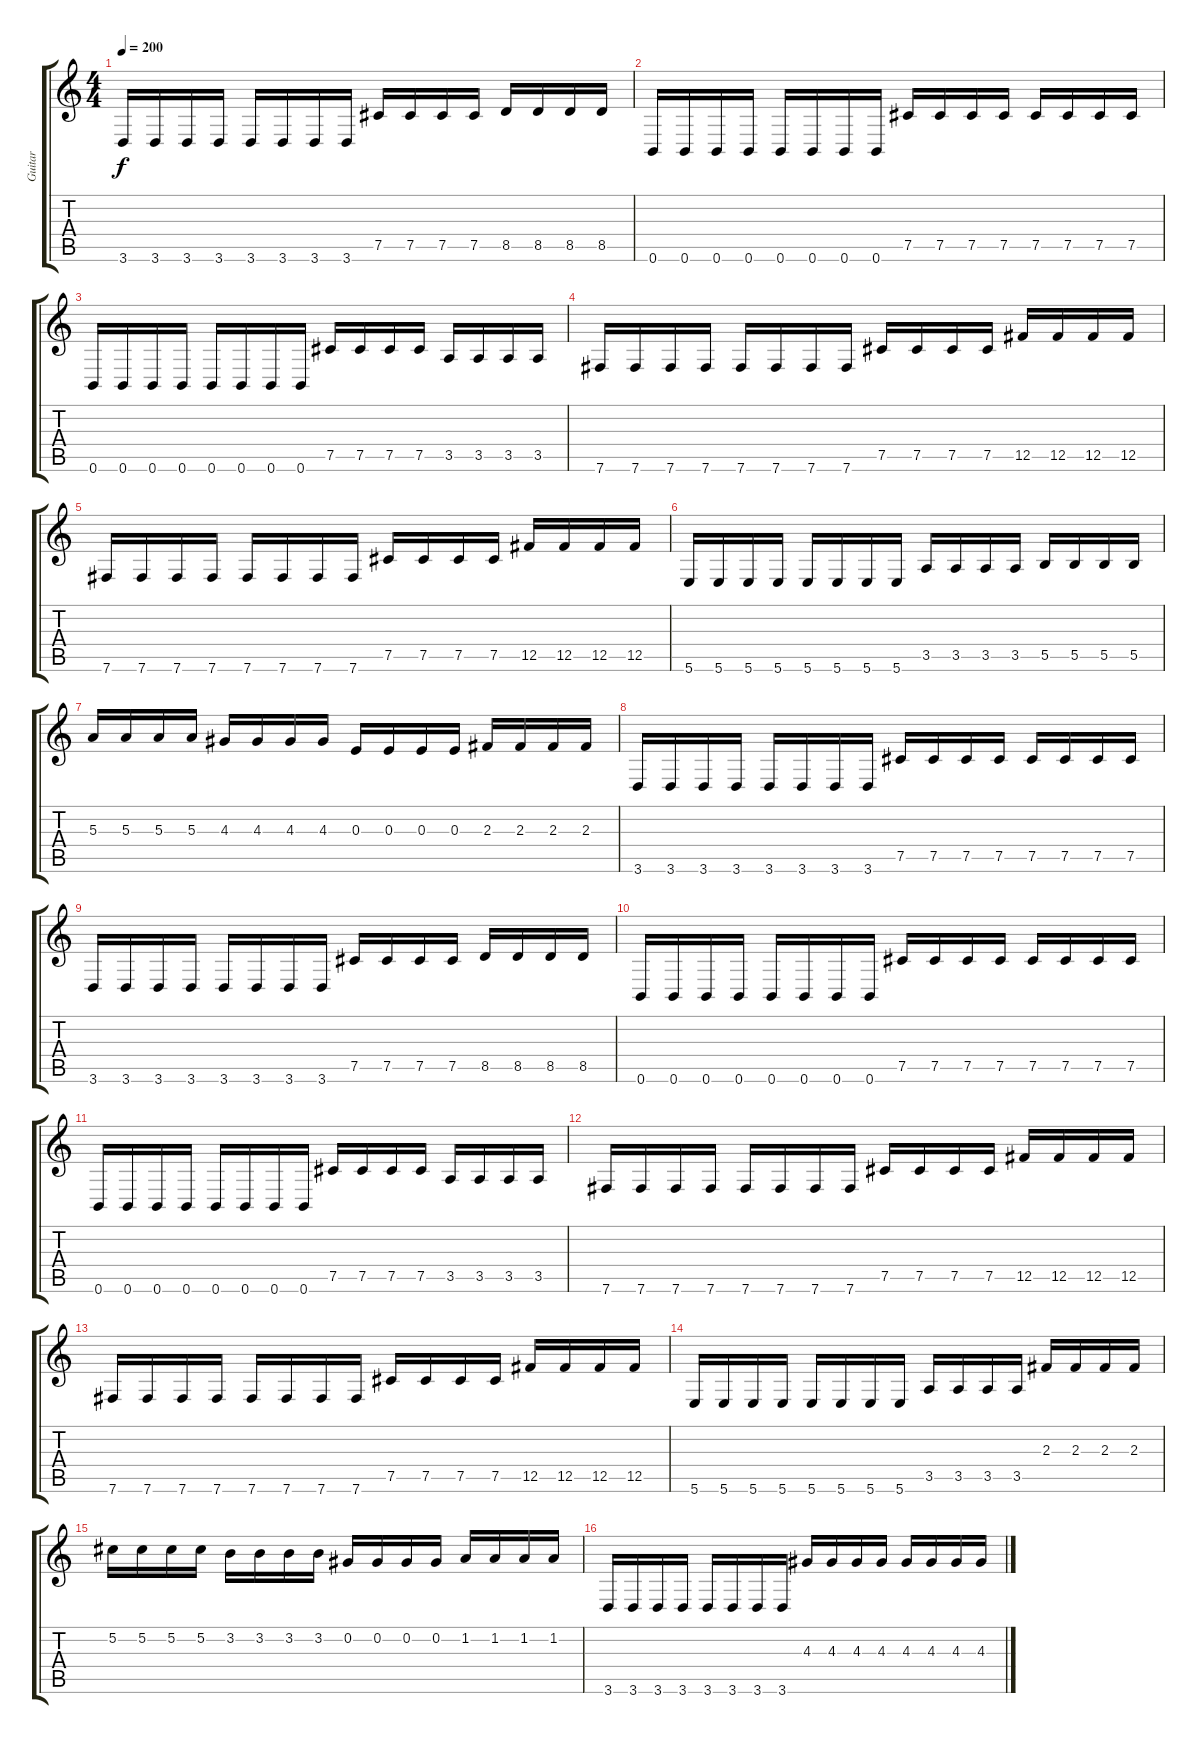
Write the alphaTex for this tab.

\track ("Guitar" "Guitar") {instrument distortionguitar}
\staff {score tabs}
\tuning (Db4 Ab3 E3 B2 Gb2 B1) {hide}
\ts (4 4)
\tempo 200
\clef g2
\ks c
3.6.16{dy f} 3.6.16 3.6.16 3.6.16 3.6.16 3.6.16 3.6.16 3.6.16 7.5.16 7.5.16 7.5.16 7.5.16 8.5.16 8.5.16 8.5.16 8.5.16 |
0.6.16 0.6.16 0.6.16 0.6.16 0.6.16 0.6.16 0.6.16 0.6.16 7.5.16 7.5.16 7.5.16 7.5.16 7.5.16 7.5.16 7.5.16 7.5.16 |
0.6.16 0.6.16 0.6.16 0.6.16 0.6.16 0.6.16 0.6.16 0.6.16 7.5.16 7.5.16 7.5.16 7.5.16 3.5.16 3.5.16 3.5.16 3.5.16 |
7.6.16 7.6.16 7.6.16 7.6.16 7.6.16 7.6.16 7.6.16 7.6.16 7.5.16 7.5.16 7.5.16 7.5.16 12.5.16 12.5.16 12.5.16 12.5.16 |
7.6.16 7.6.16 7.6.16 7.6.16 7.6.16 7.6.16 7.6.16 7.6.16 7.5.16 7.5.16 7.5.16 7.5.16 12.5.16 12.5.16 12.5.16 12.5.16 |
5.6.16 5.6.16 5.6.16 5.6.16 5.6.16 5.6.16 5.6.16 5.6.16 3.5.16 3.5.16 3.5.16 3.5.16 5.5.16 5.5.16 5.5.16 5.5.16 |
5.3.16 5.3.16 5.3.16 5.3.16 4.3.16 4.3.16 4.3.16 4.3.16 0.3.16 0.3.16 0.3.16 0.3.16 2.3.16 2.3.16 2.3.16 2.3.16 |
3.6.16 3.6.16 3.6.16 3.6.16 3.6.16 3.6.16 3.6.16 3.6.16 7.5.16 7.5.16 7.5.16 7.5.16 7.5.16 7.5.16 7.5.16 7.5.16 |
3.6.16 3.6.16 3.6.16 3.6.16 3.6.16 3.6.16 3.6.16 3.6.16 7.5.16 7.5.16 7.5.16 7.5.16 8.5.16 8.5.16 8.5.16 8.5.16 |
0.6.16 0.6.16 0.6.16 0.6.16 0.6.16 0.6.16 0.6.16 0.6.16 7.5.16 7.5.16 7.5.16 7.5.16 7.5.16 7.5.16 7.5.16 7.5.16 |
0.6.16 0.6.16 0.6.16 0.6.16 0.6.16 0.6.16 0.6.16 0.6.16 7.5.16 7.5.16 7.5.16 7.5.16 3.5.16 3.5.16 3.5.16 3.5.16 |
7.6.16 7.6.16 7.6.16 7.6.16 7.6.16 7.6.16 7.6.16 7.6.16 7.5.16 7.5.16 7.5.16 7.5.16 12.5.16 12.5.16 12.5.16 12.5.16 |
7.6.16 7.6.16 7.6.16 7.6.16 7.6.16 7.6.16 7.6.16 7.6.16 7.5.16 7.5.16 7.5.16 7.5.16 12.5.16 12.5.16 12.5.16 12.5.16 |
5.6.16 5.6.16 5.6.16 5.6.16 5.6.16 5.6.16 5.6.16 5.6.16 3.5.16 3.5.16 3.5.16 3.5.16 2.3.16 2.3.16 2.3.16 2.3.16 |
5.2.16 5.2.16 5.2.16 5.2.16 3.2.16 3.2.16 3.2.16 3.2.16 0.2.16 0.2.16 0.2.16 0.2.16 1.2.16 1.2.16 1.2.16 1.2.16 |
3.6.16 3.6.16 3.6.16 3.6.16 3.6.16 3.6.16 3.6.16 3.6.16 4.3.16 4.3.16 4.3.16 4.3.16 4.3.16 4.3.16 4.3.16 4.3.16
